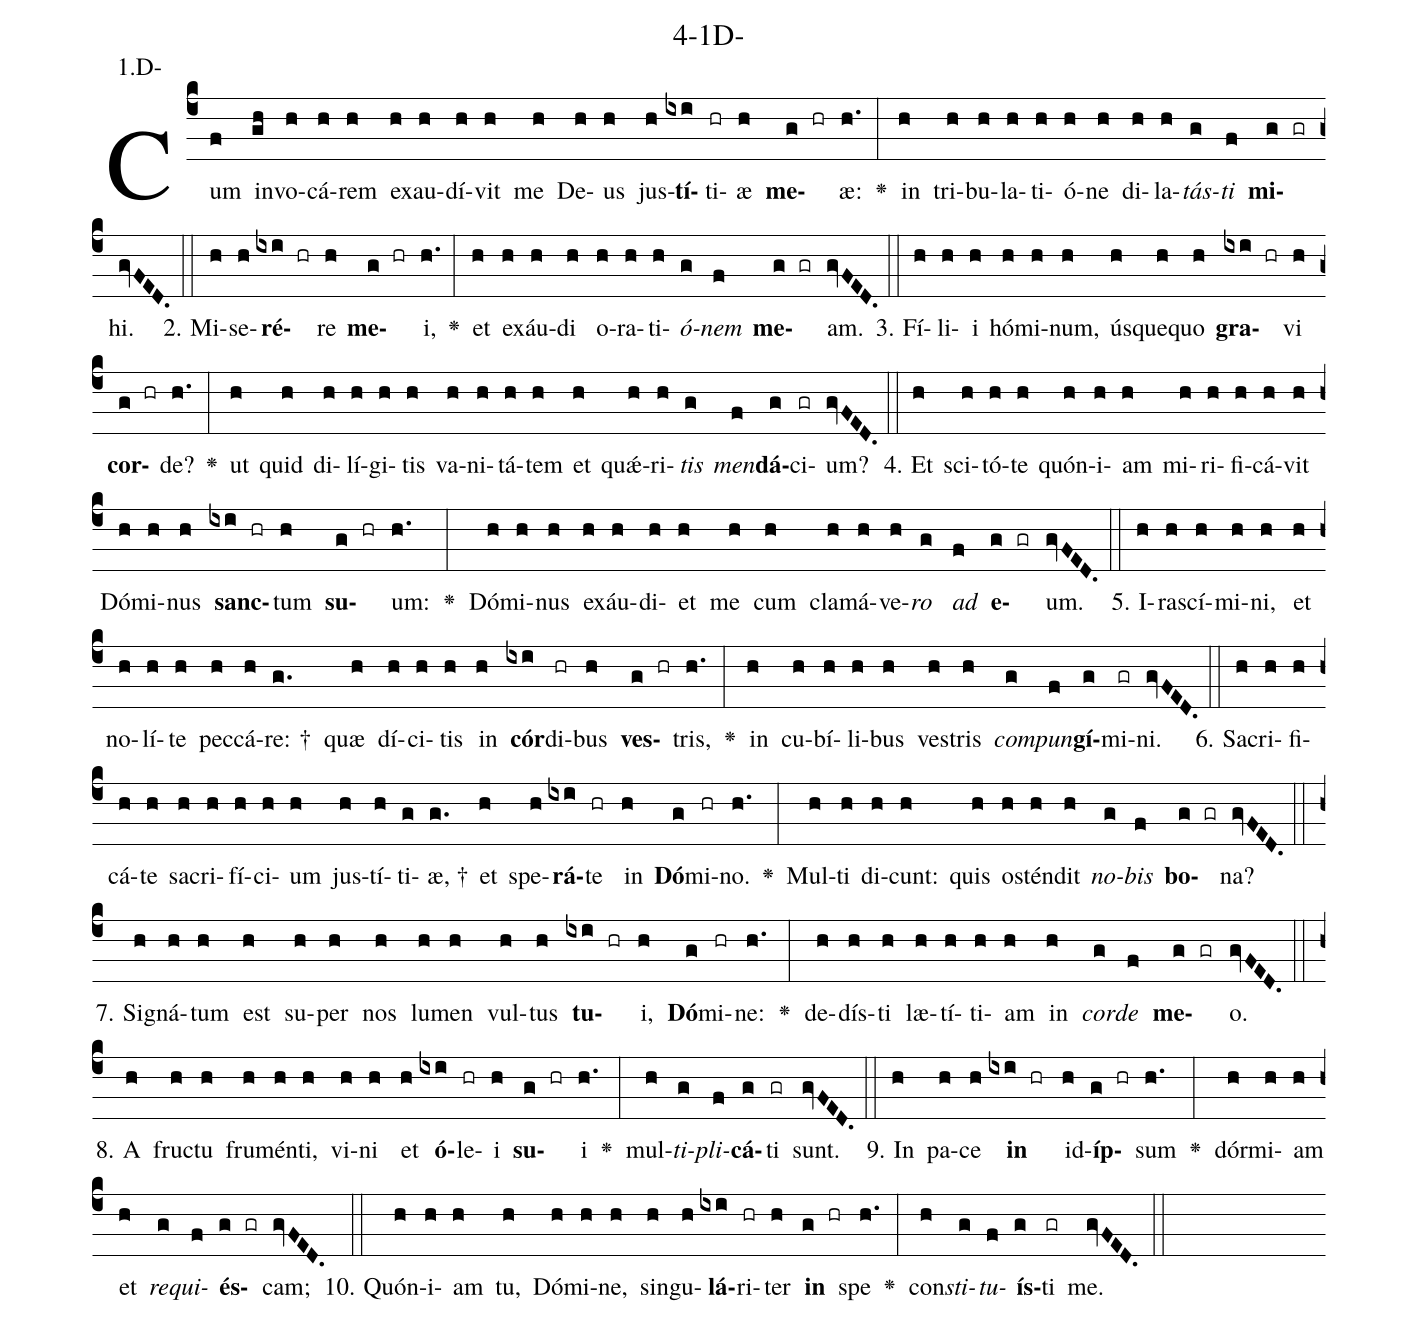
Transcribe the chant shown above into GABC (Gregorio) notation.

name: 4-1D-;
annotation: 1.D-;
%%
(c4)Cum(f) in(gh)vo(h)cá(h)rem(h) ex(h)au(h)dí(h)vit(h) me(h) De(h)us(h) jus(h)<b>tí</b>(ixi)ti(hr)æ(h) <b>me</b>(g hr)æ:(h.) <v>\greheightstar</v>(:) in(h) tri(h)bu(h)la(h)ti(h)ó(h)ne(h) di(h)la(h)<i>tás</i>(g)<i>ti</i>(f) <b>mi</b>(g gr)hi.(gvFED.) (::)
2. Mi(h)se(h)<b>ré</b>(ixi hr)re(h) <b>me</b>(g hr)i,(h.) <v>\greheightstar</v>(:) et(h) ex(h)áu(h)di(h) o(h)ra(h)ti(h)<i>ó</i>(g)<i>nem</i>(f) <b>me</b>(g gr)am.(gvFED.) (::)
3. Fí(h)li(h)i(h) hó(h)mi(h)num,(h) ús(h)que(h)quo(h) <b>gra</b>(ixi hr)vi(h) <b>cor</b>(g hr)de?(h.) <v>\greheightstar</v>(:) ut(h) quid(h) di(h)lí(h)gi(h)tis(h) va(h)ni(h)tá(h)tem(h) et(h) quǽ(h)ri(h)<i>tis</i>(g) <i>men</i>(f)<b>dá</b>(g)ci(gr)um?(gvFED.) (::)
4. Et(h) sci(h)tó(h)te(h) quón(h)i(h)am(h) mi(h)ri(h)fi(h)cá(h)vit(h) Dó(h)mi(h)nus(h) <b>sanc</b>(ixi hr)tum(h) <b>su</b>(g hr)um:(h.) <v>\greheightstar</v>(:) Dó(h)mi(h)nus(h) ex(h)áu(h)di(h)et(h) me(h) cum(h) cla(h)má(h)ve(h)<i>ro</i>(g) <i>ad</i>(f) <b>e</b>(g gr)um.(gvFED.) (::)
5. I(h)ra(h)scí(h)mi(h)ni,(h) et(h) no(h)lí(h)te(h) pec(h)cá(h)re: †(g.) quæ(h) dí(h)ci(h)tis(h) in(h) <b>cór</b>(ixi)di(hr)bus(h) <b>ves</b>(g hr)tris,(h.) <v>\greheightstar</v>(:) in(h) cu(h)bí(h)li(h)bus(h) ves(h)tris(h) <i>com</i>(g)<i>pun</i>(f)<b>gí</b>(g)mi(gr)ni.(gvFED.) (::)
6. Sa(h)cri(h)fi(h)cá(h)te(h) sa(h)cri(h)fí(h)ci(h)um(h) jus(h)tí(h)ti(g)æ, †(g.) et(h) spe(h)<b>rá</b>(ixi)te(hr) in(h) <b>Dó</b>(g)mi(hr)no.(h.) <v>\greheightstar</v>(:) Mul(h)ti(h) di(h)cunt:(h) quis(h) os(h)tén(h)dit(h) <i>no</i>(g)<i>bis</i>(f) <b>bo</b>(g gr)na?(gvFED.) (::)
7. Si(h)gná(h)tum(h) est(h) su(h)per(h) nos(h) lu(h)men(h) vul(h)tus(h) <b>tu</b>(ixi hr)i,(h) <b>Dó</b>(g)mi(hr)ne:(h.) <v>\greheightstar</v>(:) de(h)dís(h)ti(h) læ(h)tí(h)ti(h)am(h) in(h) <i>cor</i>(g)<i>de</i>(f) <b>me</b>(g gr)o.(gvFED.) (::)
8. A(h) fruc(h)tu(h) fru(h)mén(h)ti,(h) vi(h)ni(h) et(h) <b>ó</b>(ixi)le(hr)i(h) <b>su</b>(g hr)i(h.) <v>\greheightstar</v>(:) mul(h)<i>ti</i>(g)<i>pli</i>(f)<b>cá</b>(g)ti(gr) sunt.(gvFED.) (::)
9. In(h) pa(h)ce(h) <b>in</b>(ixi hr) id(h)<b>íp</b>(g hr)sum(h.) <v>\greheightstar</v>(:) dór(h)mi(h)am(h) et(h) <i>re</i>(g)<i>qui</i>(f)<b>és</b>(g gr)cam;(gvFED.) (::)
10. Quón(h)i(h)am(h) tu,(h) Dó(h)mi(h)ne,(h) sin(h)gu(h)<b>lá</b>(ixi)ri(hr)ter(h) <b>in</b>(g hr) spe(h.) <v>\greheightstar</v>(:) con(h)<i>sti</i>(g)<i>tu</i>(f)<b>ís</b>(g)ti(gr) me.(gvFED.) (::)
